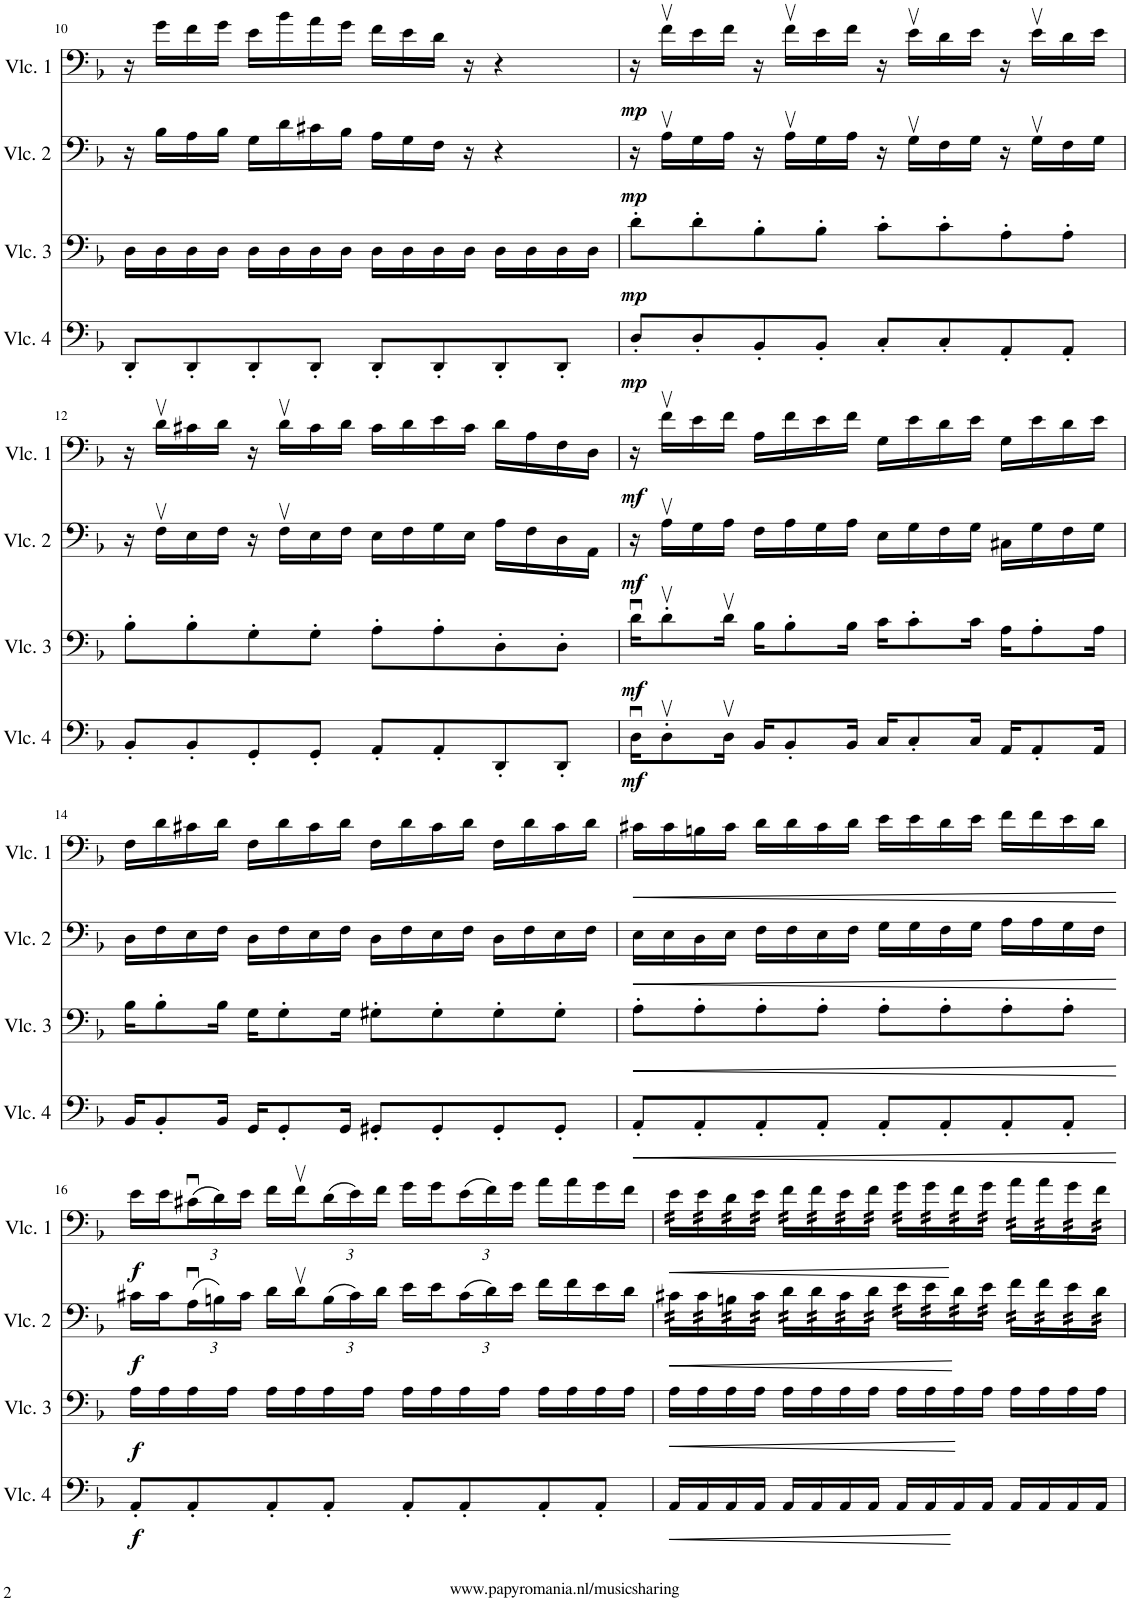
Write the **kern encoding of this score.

**kern	**dynam	**kern	**dynam	**kern	**dynam	**kern	**dynam
*part4	*part4	*part3	*part3	*part2	*part2	*part1	*part1
*staff4	*staff4	*staff3	*staff3	*staff2	*staff2	*staff1	*staff1
*I"Cello 4	*	*I"Cello 3	*	*I"Cello 2	*	*I"Cello 1	*
!!LO:PB:g=z
*clefF4	*	*clefF4	*	*clefF4	*	*clefF4	*
*k[b-]	*	*k[b-]	*	*k[b-]	*	*k[b-]	*
*M4/4	*	*M4/4	*	*M4/4	*	*M4/4	*
*met(c)	*	*met(c)	*	*met(c)	*	*met(c)	*
=10	=10	=10	=10	=10	=10	=10	=10
8DD'/L	.	16D\LL	.	16r	.	16r	.
.	.	16D\	.	16B-\LL	.	16g\LL	.
8DD'/	.	16D\	.	16A\	.	16f\	.
.	.	16D\JJ	.	16B-\JJ	.	16g\JJ	.
8DD'/	.	16D\LL	.	16G\LL	.	16e\LL	.
.	.	16D\	.	16d\	.	16b-\	.
8DD'/J	.	16D\	.	16c#X\	.	16a\	.
.	.	16D\JJ	.	16B-\JJ	.	16g\JJ	.
8DD'/L	.	16D\LL	.	16A\LL	.	16f\LL	.
.	.	16D\	.	16G\	.	16e\	.
8DD'/	.	16D\	.	16F\JJ	.	16d\JJ	.
.	.	16D\JJ	.	16r	.	16r	.
8DD'/	.	16D\LL	.	4r	.	4r	.
.	.	16D\	.	.	.	.	.
8DD'/J	.	16D\	.	.	.	.	.
.	.	16D\JJ	.	.	.	.	.
=11	=11	=11	=11	=11	=11	=11	=11
!	!LO:DY:b	!	!LO:DY:b	!	!LO:DY:b	!	!LO:DY:b
8D'/L	mp	8d'\L	mp	16r	mp	16r	mp
.	.	.	.	16Av\LL	.	16fv\LL	.
8D'/	.	8d'\	.	16G\	.	16e\	.
.	.	.	.	16A\JJ	.	16f\JJ	.
8BB-'/	.	8B-'\	.	16r	.	16r	.
.	.	.	.	16Av\LL	.	16fv\LL	.
8BB-'/J	.	8B-'\J	.	16G\	.	16e\	.
.	.	.	.	16A\JJ	.	16f\JJ	.
8C'/L	.	8c'\L	.	16r	.	16r	.
.	.	.	.	16Gv\LL	.	16ev\LL	.
8C'/	.	8c'\	.	16F\	.	16d\	.
.	.	.	.	16G\JJ	.	16e\JJ	.
8AA'/	.	8A'\	.	16r	.	16r	.
.	.	.	.	16Gv\LL	.	16ev\LL	.
8AA'/J	.	8A'\J	.	16F\	.	16d\	.
.	.	.	.	16G\JJ	.	16e\JJ	.
!!LO:LB:g=z
=12	=12	=12	=12	=12	=12	=12	=12
8BB-'/L	.	8B-'\L	.	16r	.	16r	.
.	.	.	.	16Fv\LL	.	16dv\LL	.
8BB-'/	.	8B-'\	.	16E\	.	16c#X\	.
.	.	.	.	16F\JJ	.	16d\JJ	.
8GG'/	.	8G'\	.	16r	.	16r	.
.	.	.	.	16Fv\LL	.	16dv\LL	.
8GG'/J	.	8G'\J	.	16E\	.	16c#\	.
.	.	.	.	16F\JJ	.	16d\JJ	.
8AA'/L	.	8A'\L	.	16E\LL	.	16c#\LL	.
.	.	.	.	16F\	.	16d\	.
8AA'/	.	8A'\	.	16G\	.	16e\	.
.	.	.	.	16E\JJ	.	16c#\JJ	.
8DD'/	.	8D'\	.	16A\LL	.	16d\LL	.
.	.	.	.	16F\	.	16A\	.
8DD'/J	.	8D'\J	.	16D\	.	16F\	.
.	.	.	.	16AA\JJ	.	16D\JJ	.
=13	=13	=13	=13	=13	=13	=13	=13
!	!LO:DY:b	!	!LO:DY:b	!	!LO:DY:b	!	!LO:DY:b
16Du\KL	mf	16du\KL	mf	16r	mf	16r	mf
8Dv'\	.	8dv'\	.	16Av\LL	.	16fv\LL	.
.	.	.	.	16G\	.	16e\	.
16Dv\Jk	.	16dv\Jk	.	16A\JJ	.	16f\JJ	.
16BB-/KL	.	16B-\KL	.	16F\LL	.	16A\LL	.
8BB-'/	.	8B-'\	.	16A\	.	16f\	.
.	.	.	.	16G\	.	16e\	.
16BB-/Jk	.	16B-\Jk	.	16A\JJ	.	16f\JJ	.
16C/KL	.	16c\KL	.	16E\LL	.	16G\LL	.
8C'/	.	8c'\	.	16G\	.	16e\	.
.	.	.	.	16F\	.	16d\	.
16C/Jk	.	16c\Jk	.	16G\JJ	.	16e\JJ	.
16AA/KL	.	16A\KL	.	16C#X\LL	.	16G\LL	.
8AA'/	.	8A'\	.	16G\	.	16e\	.
.	.	.	.	16F\	.	16d\	.
16AA/Jk	.	16A\Jk	.	16G\JJ	.	16e\JJ	.
!!LO:LB:g=z
=14	=14	=14	=14	=14	=14	=14	=14
16BB-/KL	.	16B-\KL	.	16D\LL	.	16F\LL	.
8BB-'/	.	8B-'\	.	16F\	.	16d\	.
.	.	.	.	16E\	.	16c#X\	.
16BB-/Jk	.	16B-\Jk	.	16F\JJ	.	16d\JJ	.
16GG/KL	.	16G\KL	.	16D\LL	.	16F\LL	.
8GG'/	.	8G'\	.	16F\	.	16d\	.
.	.	.	.	16E\	.	16c#\	.
16GG/Jk	.	16G\Jk	.	16F\JJ	.	16d\JJ	.
8GG#X'/L	.	8G#X'\L	.	16D\LL	.	16F\LL	.
.	.	.	.	16F\	.	16d\	.
8GG#'/	.	8G#'\	.	16E\	.	16c#\	.
.	.	.	.	16F\JJ	.	16d\JJ	.
8GG#'/	.	8G#'\	.	16D\LL	.	16F\LL	.
.	.	.	.	16F\	.	16d\	.
8GG#'/J	.	8G#'\J	.	16E\	.	16c#\	.
.	.	.	.	16F\JJ	.	16d\JJ	.
=15	=15	=15	=15	=15	=15	=15	=15
!	!LO:HP:b	!	!LO:HP:b	!	!LO:HP:b	!	!LO:HP:b
8AA'/L	<	8A'\L	<	16E\LL	<	16c#X\LL	<
.	.	.	.	16E\	.	16c#\	.
8AA'/	.	8A'\	.	16D\	.	16Bn\	.
.	.	.	.	16E\JJ	.	16c#\JJ	.
8AA'/	.	8A'\	.	16F\LL	.	16d\LL	.
.	.	.	.	16F\	.	16d\	.
8AA'/J	.	8A'\J	.	16E\	.	16c#\	.
.	.	.	.	16F\JJ	.	16d\JJ	.
8AA'/L	.	8A'\L	.	16G\LL	.	16e\LL	.
.	.	.	.	16G\	.	16e\	.
8AA'/	.	8A'\	.	16F\	.	16d\	.
.	.	.	.	16G\JJ	.	16e\JJ	.
8AA'/	.	8A'\	.	16A\LL	.	16f\LL	.
.	.	.	.	16A\	.	16f\	.
8AA'/J	.	8A'\J	.	16G\	.	16e\	.
.	.	.	.	16F\JJ	.	16d\JJ	.
.	[	.	[	.	[	.	[
!!LO:LB:g=z
=16	=16	=16	=16	=16	=16	=16	=16
!	!LO:DY:b	!	!LO:DY:b	!	!LO:DY:b	!	!LO:DY:b
8AA'/L	f	16A\LL	f	16c#X\LL	f	16e\LL	f
.	.	16A\	.	16c#\	.	16e\	.
*	*	*	*	*Xbrackettup	*	*Xbrackettup	*
8AA'/	.	16A\	.	(24Au\	.	(24c#Xu\	.
.	.	.	.	24Bn\)	.	24d\)	.
.	.	16A\JJ	.	.	.	.	.
.	.	.	.	24c#\JJ	.	24e\JJ	.
8AA'/	.	16A\LL	.	16d\LL	.	16f\LL	.
.	.	16A\	.	16dv\	.	16fv\	.
8AA'/J	.	16A\	.	(24B\	.	(24d\	.
.	.	.	.	24c#\)	.	24e\)	.
.	.	16A\JJ	.	.	.	.	.
.	.	.	.	24d\JJ	.	24f\JJ	.
8AA'/L	.	16A\LL	.	16e\LL	.	16g\LL	.
.	.	16A\	.	16e\	.	16g\	.
8AA'/	.	16A\	.	(24c#\	.	(24e\	.
.	.	.	.	24d\)	.	24f\)	.
.	.	16A\JJ	.	.	.	.	.
.	.	.	.	24e\JJ	.	24g\JJ	.
8AA'/	.	16A\LL	.	16f\LL	.	16a\LL	.
.	.	16A\	.	16f\	.	16a\	.
8AA'/J	.	16A\	.	16e\	.	16g\	.
.	.	16A\JJ	.	16d\JJ	.	16f\JJ	.
=17	=17	=17	=17	=17	=17	=17	=17
!	!LO:HP:b	!	!LO:HP:b	!	!LO:HP:b	!	!LO:HP:b
*	*	*	*	*tremolo	*	*	*
*	*	*	*	*	*	*tremolo	*
16AA/LL	<	16A\LL	<	64c#X\LLLL	<	64e\LLLL	<
.	.	.	.	64c#X\	.	64e\	.
.	.	.	.	64c#X\	.	64e\	.
.	.	.	.	64c#X\	.	64e\	.
16AA/	.	16A\	.	64c#\	.	64e\	.
.	.	.	.	64c#\	.	64e\	.
.	.	.	.	64c#\	.	64e\	.
.	.	.	.	64c#\	.	64e\	.
16AA/	.	16A\	.	64Bn\	.	64d\	.
.	.	.	.	64Bn\	.	64d\	.
.	.	.	.	64Bn\	.	64d\	.
.	.	.	.	64Bn\	.	64d\	.
16AA/JJ	.	16A\JJ	.	64c#\	.	64e\	.
.	.	.	.	64c#\	.	64e\	.
.	.	.	.	64c#\	.	64e\	.
.	.	.	.	64c#\JJJJ	.	64e\JJJJ	.
16AA/LL	.	16A\LL	.	64d\LLLL	.	64f\LLLL	.
.	.	.	.	64d\	.	64f\	.
.	.	.	.	64d\	.	64f\	.
.	.	.	.	64d\	.	64f\	.
16AA/	.	16A\	.	64d\	.	64f\	.
.	.	.	.	64d\	.	64f\	.
.	.	.	.	64d\	.	64f\	.
.	.	.	.	64d\	.	64f\	.
16AA/	.	16A\	.	64c#\	.	64e\	.
.	.	.	.	64c#\	.	64e\	.
.	.	.	.	64c#\	.	64e\	.
.	.	.	.	64c#\	.	64e\	.
16AA/JJ	.	16A\JJ	.	64d\	.	64f\	.
.	.	.	.	64d\	.	64f\	.
.	.	.	.	64d\	.	64f\	.
.	.	.	.	64d\JJJJ	.	64f\JJJJ	.
16AA/LL	.	16A\LL	.	64e\LLLL	.	64g\LLLL	.
.	.	.	.	64e\	.	64g\	.
.	.	.	.	64e\	.	64g\	.
.	.	.	.	64e\	.	64g\	.
16AA/	.	16A\	.	64e\	.	64g\	.
.	.	.	.	64e\	.	64g\	.
.	.	.	.	64e\	.	64g\	.
.	.	.	.	64e\	.	64g\	.
16AA/	.	16A\	.	64d\	.	64f\	.
.	.	.	.	64d\	.	64f\	.
.	.	.	.	64d\	.	64f\	.
.	.	.	.	64d\	.	64f\	.
16AA/JJ	.	16A\JJ	.	64e\	.	64g\	.
.	.	.	.	64e\	.	64g\	.
.	.	.	.	64e\	.	64g\	.
.	.	.	.	64e\JJJJ	.	64g\JJJJ	.
16AA/LL	.	16A\LL	.	64f\LLLL	.	64a\LLLL	.
.	.	.	.	64f\	.	64a\	.
.	.	.	.	64f\	.	64a\	.
.	.	.	.	64f\	.	64a\	.
16AA/	.	16A\	.	64f\	.	64a\	.
.	.	.	.	64f\	.	64a\	.
.	.	.	.	64f\	.	64a\	.
.	.	.	.	64f\	.	64a\	.
16AA/	.	16A\	.	64e\	.	64g\	.
.	.	.	.	64e\	.	64g\	.
.	.	.	.	64e\	.	64g\	.
.	.	.	.	64e\	.	64g\	.
16AA/JJ	.	16A\JJ	.	64d\	.	64f\	.
.	.	.	.	64d\	.	64f\	.
.	.	.	.	64d\	.	64f\	.
.	.	.	.	64d\JJJJ	.	64f\JJJJ	.
*	*	*	*	*	*	*Xtremolo	*
*	*	*	*	*Xtremolo	*	*	*
.	[	.	[	.	[	.	[
=	=	=	=	=	=	=	=
*-	*-	*-	*-	*-	*-	*-	*-
